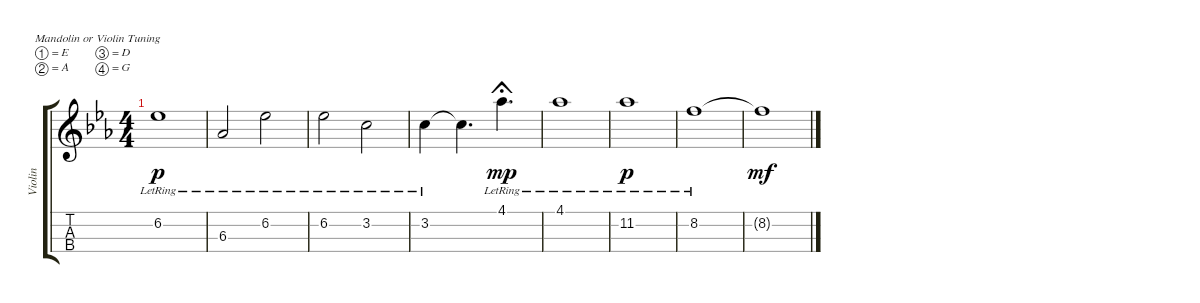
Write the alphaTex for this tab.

\defaultSystemsLayout 4
\bracketExtendMode groupsimilarinstruments
\multiTrackTrackNamePolicy hidden
\firstSystemTrackNameMode fullname
\otherSystemsTrackNameMode fullname
\otherSystemsTrackNameOrientation horizontal
\defaultBarNumberDisplay FirstOfSystem
\track ("Violin" "Violin") {instrument violin}
\staff {score tabs}
\tuning (E5 A4 D4 G3)
\ts (4 4)
\tempo (90 hide)
\clef g2
\scale
0.333333
\ks eb
6.2{lr}.1{dy p} |
\scale
0.333333 6.3{lr}.2 6.2{lr}.2 |
\scale
0.333333 6.2{lr}.2 3.2{lr}.2 |
\scale
0.333333 3.2{lr}.4 3.2{t}.4{d} 4.1{lr}.4{d dy mp fermata (short 0)} |
\scale
0.333333 4.1{lr}.1 |
\scale
0.333333 11.2{lr}.1{dy p} |
\scale
0.333333 8.2{lr}.1 |
\scale
0.333333 8.2{t}.1{dy mf} |
\scale
0.333333 |
\scale
0.333333 |
\scale
0.333333 |
\scale
0.333333 |
\scale
0.333333 |
\scale
0.333333 |
\scale
0.333333 |
\scale
0.333333
